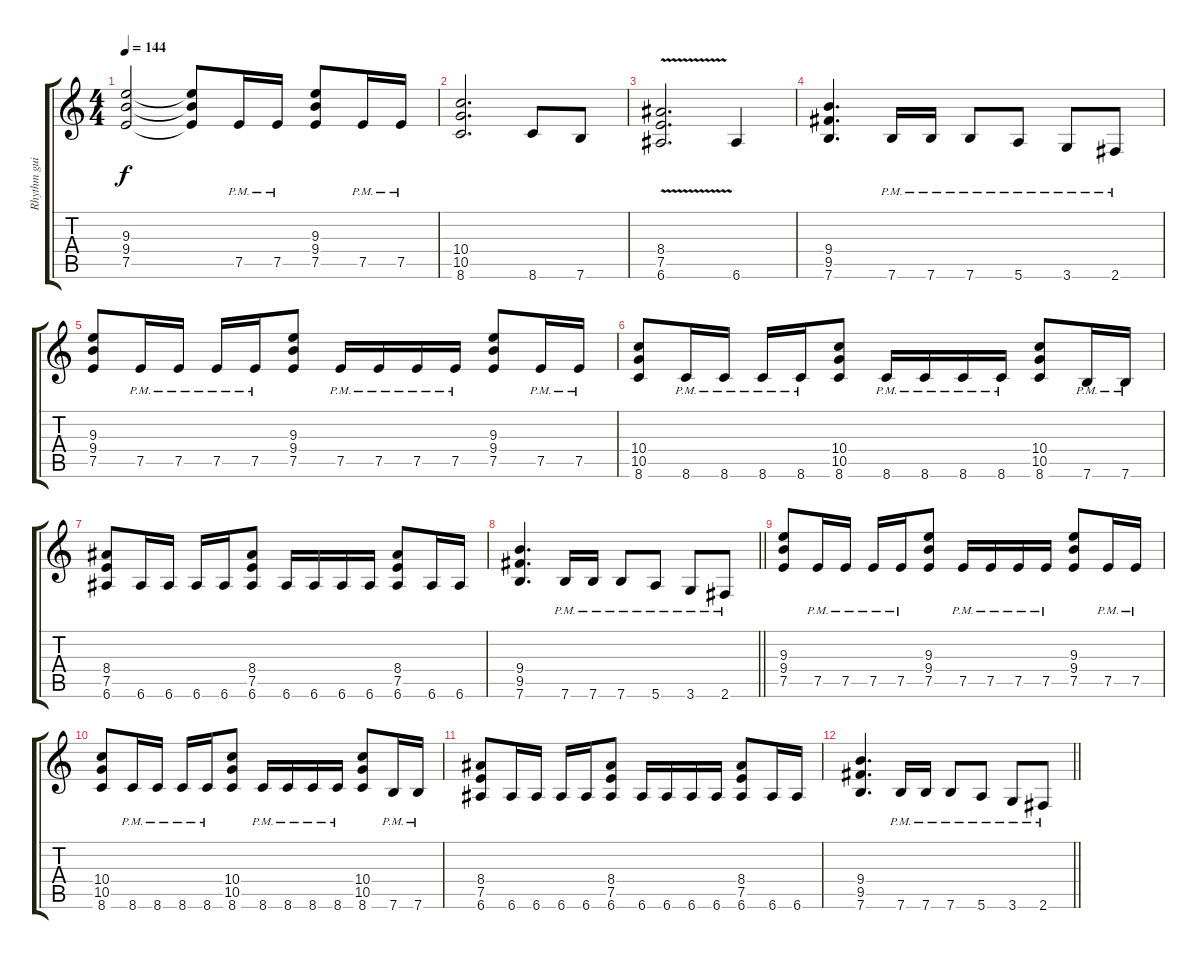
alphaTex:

\track ("Rhythm guitar" "Rhythm gui") {instrument distortionguitar}
\staff {score tabs}
\tuning (E4 B3 G3 D3 A2 E2) {hide}
\ts (4 4)
\tempo 144
\clef g2
\ks c
(9.3 9.4 7.5).2{dy f} (9.3{t} 9.4{t} 7.5{t}).8 7.5{pm}.16 7.5{pm}.16 (9.3 9.4 7.5).8 7.5{pm}.16 7.5{pm}.16 |
(10.4 10.5 8.6).2{d} 8.6.8 7.6.8 |
(8.4 7.5 6.6{v}).2{d} 6.6.4 |
(9.4 9.5 7.6).4{d volume 7} 7.6{pm}.16 7.6{pm}.16 7.6{pm}.8 5.6{pm}.8 3.6{pm}.8 2.6{pm}.8 |
(9.3 9.4 7.5).8 7.5{pm}.16 7.5{pm}.16 7.5{pm}.16 7.5{pm}.16 (9.3 9.4 7.5).8 7.5{pm}.16 7.5{pm}.16 7.5{pm}.16 7.5{pm}.16 (9.3 9.4 7.5).8 7.5{pm}.16 7.5{pm}.16 |
(10.4 10.5 8.6).8 8.6{pm}.16 8.6{pm}.16 8.6{pm}.16 8.6{pm}.16 (10.4 10.5 8.6).8 8.6{pm}.16 8.6{pm}.16 8.6{pm}.16 8.6{pm}.16 (10.4 10.5 8.6).8 7.6{pm}.16 7.6{pm}.16 |
(8.4 7.5 6.6).8 6.6.16 6.6.16 6.6.16 6.6.16 (8.4 7.5 6.6).8 6.6.16 6.6.16 6.6.16 6.6.16 (8.4 7.5 6.6).8 6.6.16 6.6.16 |
\barLineRight lightlight
(9.4 9.5 7.6).4{d} 7.6{pm}.16 7.6{pm}.16 7.6{pm}.8 5.6{pm}.8 3.6{pm}.8 2.6{pm}.8 |
(9.3 9.4 7.5).8{volume 0} 7.5{pm}.16 7.5{pm}.16 7.5{pm}.16 7.5{pm}.16 (9.3 9.4 7.5).8 7.5{pm}.16 7.5{pm}.16 7.5{pm}.16 7.5{pm}.16 (9.3 9.4 7.5).8 7.5{pm}.16 7.5{pm}.16 |
(10.4 10.5 8.6).8 8.6{pm}.16 8.6{pm}.16 8.6{pm}.16 8.6{pm}.16 (10.4 10.5 8.6).8 8.6{pm}.16 8.6{pm}.16 8.6{pm}.16 8.6{pm}.16 (10.4 10.5 8.6).8 7.6{pm}.16 7.6{pm}.16 |
(8.4 7.5 6.6).8 6.6.16 6.6.16 6.6.16 6.6.16 (8.4 7.5 6.6).8 6.6.16 6.6.16 6.6.16 6.6.16 (8.4 7.5 6.6).8 6.6.16 6.6.16 |
\barLineRight lightlight
(9.4 9.5 7.6).4{d} 7.6{pm}.16 7.6{pm}.16 7.6{pm}.8 5.6{pm}.8 3.6{pm}.8 2.6{pm}.8
